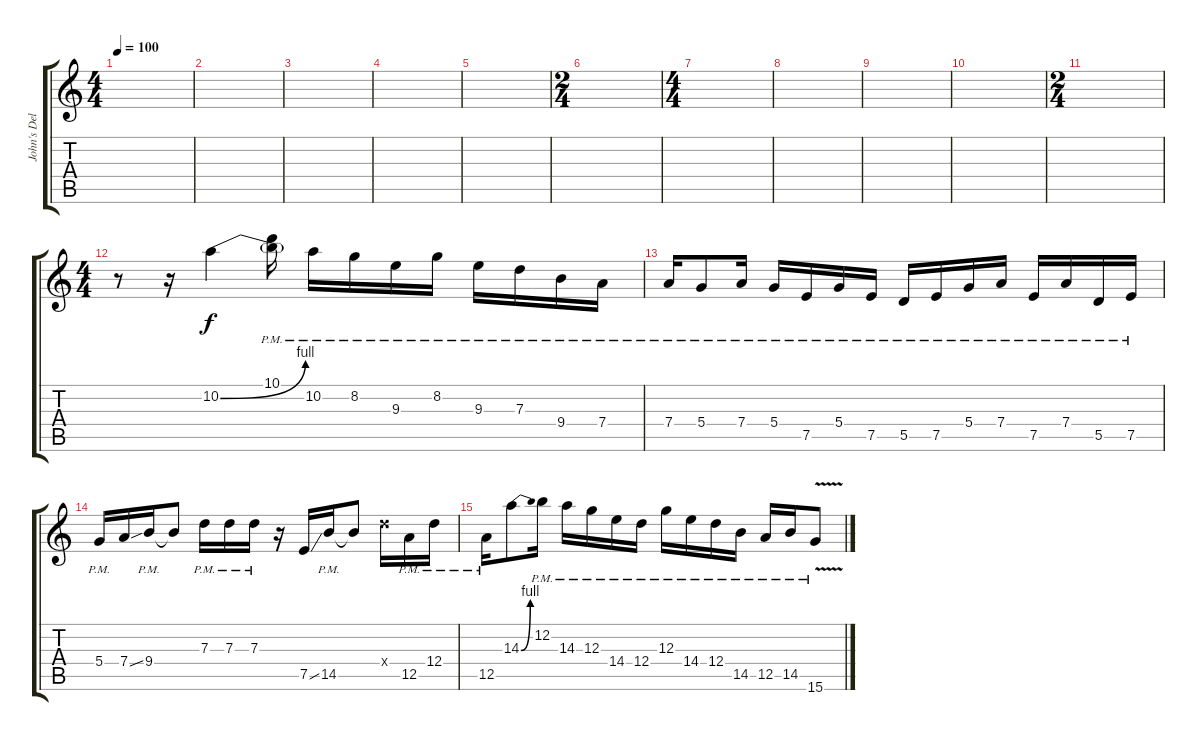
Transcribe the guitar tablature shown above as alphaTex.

\track ("John's Delay" "John's Del") {instrument electricguitarclean}
\staff {score tabs}
\tuning (E4 B3 G3 D3 A2 E2) {hide}
\ts (4 4)
\tempo 100
\clef g2
\ks c
|
|
|
|
|
\ts (2 4)
|
\ts (4 4)
|
|
|
|
\ts (2 4)
|
\ts (4 4)
r.8 r.16 10.2{be (bend 0 0 60 4)}.4 (10.1{pm} 10.2{t}).16 10.2{pm}.16 8.2{pm}.16 9.3{pm}.16 8.2{pm}.16 9.3{pm}.16 7.3{pm}.16 9.4{pm}.16 7.4{pm}.16 |
7.4{pm}.16 5.4{pm}.8 7.4{pm}.16 5.4{pm}.16 7.5{pm}.16 5.4{pm}.16 7.5{pm}.16 5.5{pm}.16 7.5{pm}.16 5.4{pm}.16 7.4{pm}.16 7.5{pm}.16 7.4{pm}.16 5.5{pm}.16 7.5{pm}.16 |
5.4{pm}.16 7.4{ss}.16 9.4{pm}.16 9.4{t}.8 7.3{pm}.16 7.3{pm}.16 7.3{pm}.16 r.16 7.5{ss}.16 14.5{pm}.16 14.5{t}.8 12.4{x}.16 12.5{pm}.16 12.4{pm}.16 |
12.5{pm}.16 14.3{be (bend 0 0 60 4)}.8 12.2{pm}.16 14.3{pm}.16 12.3{pm}.16 14.4{pm}.16 12.4{pm}.16 12.3{pm}.16 14.4{pm}.16 12.4{pm}.16 14.5{pm}.16 12.5{pm}.16 14.5{pm}.16 15.6{v pm}.8
